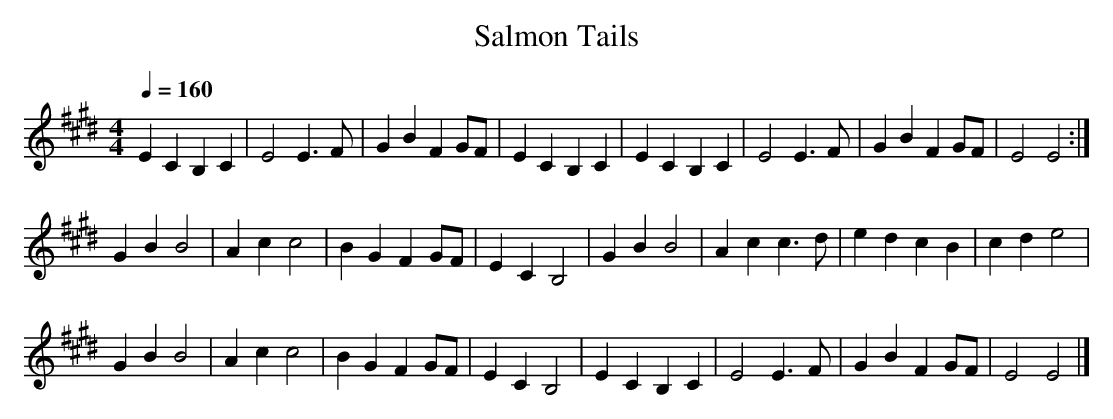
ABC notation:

X:1
T:Salmon Tails
M:4/4
L:1/4
Q:1/4=160
K:Emaj
EC B,C|E2 E3/2F/2| GB FG/2F/2|EC B,C|EC B,C| E2 E3/2F/2|\
GB FG/2F/2| E2 E2 :|
GB B2|Ac c2|BG FG/2F/2|EC B,2|GB B2|Ac c3/2d/2|ed cB\
|cd e2|
GB B2|Ac c2|BG FG/2F/2|EC B,2|EC B,C| E2 E3/2F/2|\
GB FG/2F/2|E2 E2|]
